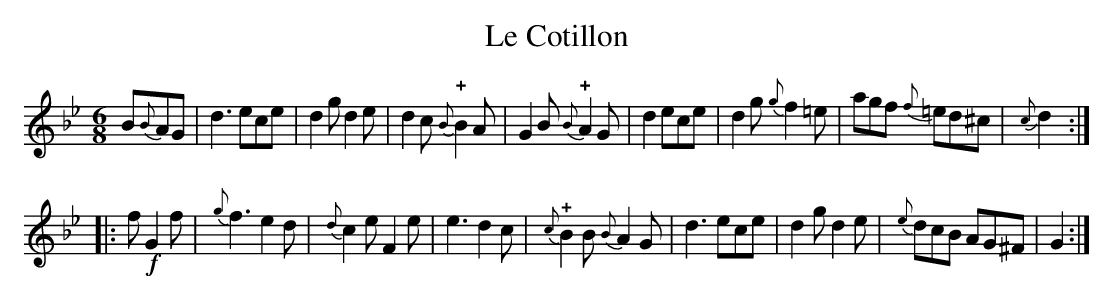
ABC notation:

X:1
T: Le Cotillon
M: 6/8
L: 1/8
K: Gm
B{B}AG |\
d3 ece | d2g d2e |\
d2c{B}!+!B2A | G2B {B}!+!A2G |\
d2 ece | d2g {g}f2=e |\
agf {f}=ed^c | {c}d2 :|
|: f !f!G2f |\
{g}f3 e2d | {d}c2e F2e |\
e3 d2c | {c}!+!B2B {B} A2G |\
d3 ece | d2g d2e |\
{e}dcB AG^F | G2 :|
